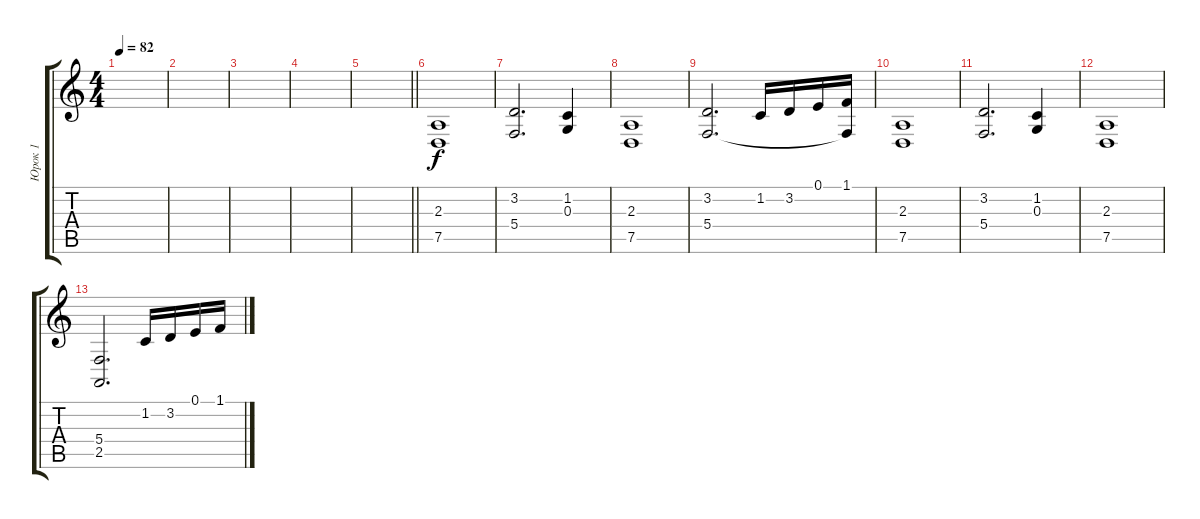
\track ("Юрок 1" "Юрок 1") {instrument flute}
\staff {score tabs}
\tuning (E4 B3 G3 C3 G2 C2) {hide}
\ts (4 4)
\tempo 82
\clef g2
\ks c
|
|
|
|
\barLineRight lightlight
|
(2.3 7.5).1 |
(3.2 5.4).2{d} (1.2 0.3).4 |
(2.3 7.5).1 |
(3.2 5.4).2{d} 1.2.16 3.2.16 0.1.16 (1.1 5.4{t}).16 |
(2.3 7.5).1 |
(3.2 5.4).2{d} (1.2 0.3).4 |
(2.3 7.5).1 |
(5.4 2.5).2{d} 1.2.16 3.2.16 0.1.16 1.1.16
